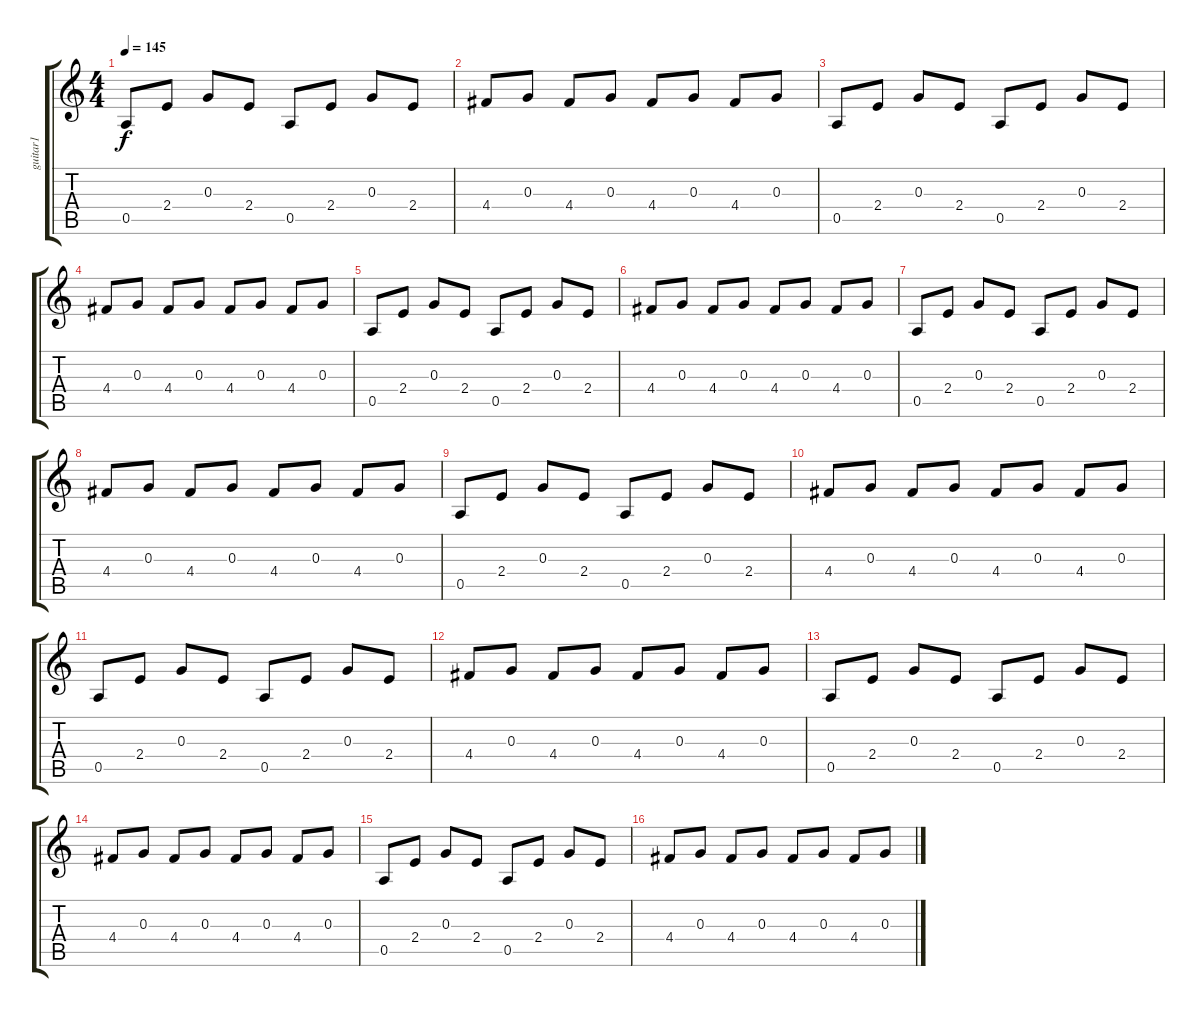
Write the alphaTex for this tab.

\track ("guitar1" "guitar1") {instrument electricguitarclean}
\staff {score tabs}
\tuning (E4 B3 G3 D3 A2 E2) {hide}
\ts (4 4)
\tempo 145
\clef g2
\ks c
0.5.8{dy f instrument electricguitarclean} 2.4.8 0.3.8 2.4.8 0.5.8 2.4.8 0.3.8 2.4.8 |
4.4.8 0.3.8 4.4.8 0.3.8 4.4.8 0.3.8 4.4.8 0.3.8 |
0.5.8 2.4.8 0.3.8 2.4.8 0.5.8 2.4.8 0.3.8 2.4.8 |
4.4.8 0.3.8 4.4.8 0.3.8 4.4.8 0.3.8 4.4.8 0.3.8 |
0.5.8 2.4.8 0.3.8 2.4.8 0.5.8 2.4.8 0.3.8 2.4.8 |
4.4.8 0.3.8 4.4.8 0.3.8 4.4.8 0.3.8 4.4.8 0.3.8 |
0.5.8 2.4.8 0.3.8 2.4.8 0.5.8 2.4.8 0.3.8 2.4.8 |
4.4.8 0.3.8 4.4.8 0.3.8 4.4.8 0.3.8 4.4.8 0.3.8 |
0.5.8 2.4.8 0.3.8 2.4.8 0.5.8 2.4.8 0.3.8 2.4.8 |
4.4.8 0.3.8 4.4.8 0.3.8 4.4.8 0.3.8 4.4.8 0.3.8 |
0.5.8 2.4.8 0.3.8 2.4.8 0.5.8 2.4.8 0.3.8 2.4.8 |
4.4.8 0.3.8 4.4.8 0.3.8 4.4.8 0.3.8 4.4.8 0.3.8 |
0.5.8 2.4.8 0.3.8 2.4.8 0.5.8 2.4.8 0.3.8 2.4.8 |
4.4.8 0.3.8 4.4.8 0.3.8 4.4.8 0.3.8 4.4.8 0.3.8 |
0.5.8 2.4.8 0.3.8 2.4.8 0.5.8 2.4.8 0.3.8 2.4.8 |
4.4.8 0.3.8 4.4.8 0.3.8 4.4.8 0.3.8 4.4.8 0.3.8
